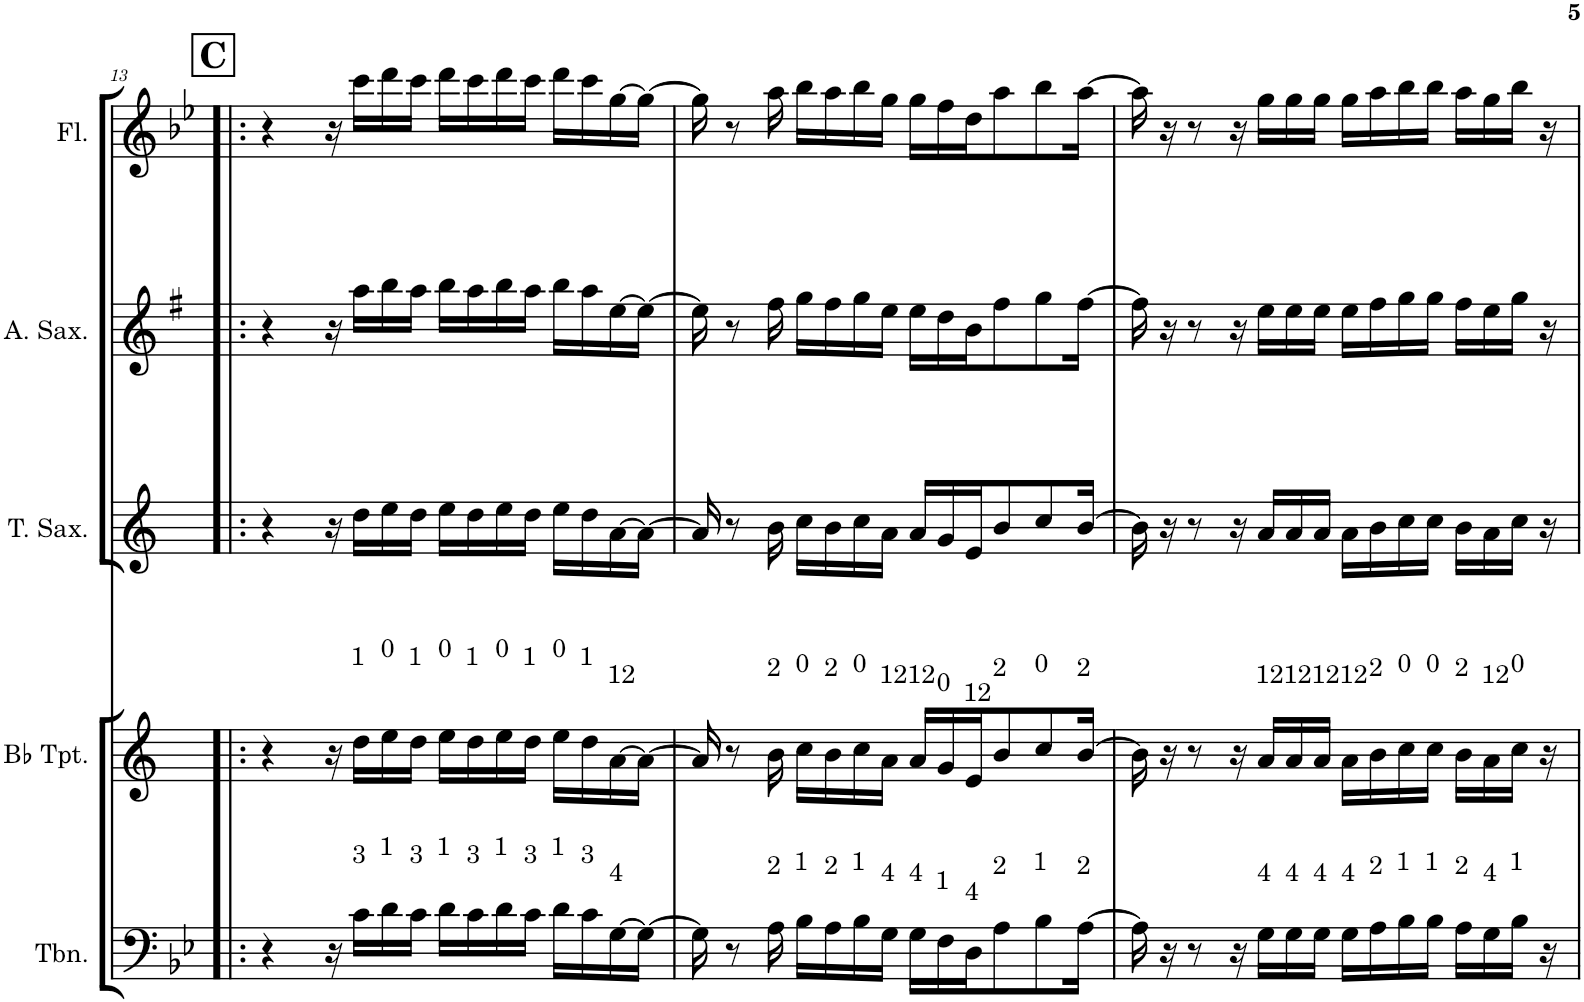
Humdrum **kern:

**kern	**kern	**kern	**kern	**kern
*part5	*part4	*part3	*part2	*part1
*staff5	*staff4	*staff3	*staff2	*staff1
*I"Trombone	*I"Bb Trumpet	*I"Tenor Saxophone	*I"Alto Saxophone	*I"Flute
*I'Tbn.	*I'Bb Tpt.	*I'T. Sax.	*I'A. Sax.	*I'Fl.
!!LO:PB:g=z
*clefF4	*clefG2	*clefG2	*clefG2	*clefG2
*	*Trd1c2	*Trd8c14	*Trd5c9	*
*k[b-e-]	*k[]	*k[]	*k[f#]	*k[b-e-]
*M4/4	*M4/4	*M4/4	*M4/4	*M4/4
!!LO:REH:place=s1:a:B:cj:fs=14:t=C
=13!|:	=13!|:	=13!|:	=13!|:	=13!|:
4r	4r	4r	4r	4r
16r	16r	16r	16r	16r
!	!LO:TX:a:t=1	!	!	!
!LO:TX:a:t=3	!	!	!	!
16c\LL	16dd\LL	16dd\LL	16aa\LL	16ccc\LL
!	!LO:TX:a:t=0	!	!	!
!LO:TX:a:t=1	!	!	!	!
16d\	16ee\	16ee\	16bb\	16ddd\
!	!LO:TX:a:t=1	!	!	!
!LO:TX:a:t=3	!	!	!	!
16c\JJ	16dd\JJ	16dd\JJ	16aa\JJ	16ccc\JJ
!	!LO:TX:a:t=0	!	!	!
!LO:TX:a:t=1	!	!	!	!
16d\LL	16ee\LL	16ee\LL	16bb\LL	16ddd\LL
!	!LO:TX:a:t=1	!	!	!
!LO:TX:a:t=3	!	!	!	!
16c\	16dd\	16dd\	16aa\	16ccc\
!	!LO:TX:a:t=0	!	!	!
!LO:TX:a:t=1	!	!	!	!
16d\	16ee\	16ee\	16bb\	16ddd\
!	!LO:TX:a:t=1	!	!	!
!LO:TX:a:t=3	!	!	!	!
16c\JJ	16dd\JJ	16dd\JJ	16aa\JJ	16ccc\JJ
!	!LO:TX:a:t=0	!	!	!
!LO:TX:a:t=1	!	!	!	!
16d\LL	16ee\LL	16ee\LL	16bb\LL	16ddd\LL
!	!LO:TX:a:t=1	!	!	!
!LO:TX:a:t=3	!	!	!	!
16c\	16dd\	16dd\	16aa\	16ccc\
!	!LO:TX:a:t=12	!	!	!
!LO:TX:a:t=4	!	!	!	!
[16G\	[16a\	[16a\	[16ee\	[16gg\
16G\JJ_	16a\JJ_	16a\JJ_	16ee\JJ_	16gg\JJ_
=14	=14	=14	=14	=14
16G\]	16a/]	16a/]	16ee\]	16gg\]
8r	8r	8r	8r	8r
!	!LO:TX:a:t=2	!	!	!
!LO:TX:a:t=2	!	!	!	!
16A\	16b\	16b\	16ff#\	16aa\
!	!LO:TX:a:t=0	!	!	!
!LO:TX:a:t=1	!	!	!	!
16B-\LL	16cc\LL	16cc\LL	16gg\LL	16bb-\LL
!	!LO:TX:a:t=2	!	!	!
!LO:TX:a:t=2	!	!	!	!
16A\	16b\	16b\	16ff#\	16aa\
!	!LO:TX:a:t=0	!	!	!
!LO:TX:a:t=1	!	!	!	!
16B-\	16cc\	16cc\	16gg\	16bb-\
!	!LO:TX:a:t=12	!	!	!
!LO:TX:a:t=4	!	!	!	!
16G\JJ	16a\JJ	16a\JJ	16ee\JJ	16gg\JJ
!	!LO:TX:a:t=12	!	!	!
!LO:TX:a:t=4	!	!	!	!
16G\LL	16a/LL	16a/LL	16ee\LL	16gg\LL
!	!LO:TX:a:t=0	!	!	!
!LO:TX:a:t=1	!	!	!	!
16F\	16g/	16g/	16dd\	16ff\
!	!LO:TX:a:t=12	!	!	!
!LO:TX:a:t=4	!	!	!	!
16D\J	16e/J	16e/J	16b\J	16dd\J
!	!LO:TX:a:t=2	!	!	!
!LO:TX:a:t=2	!	!	!	!
8A\	8b/	8b/	8ff#\	8aa\
!	!LO:TX:a:t=0	!	!	!
!LO:TX:a:t=1	!	!	!	!
8B-\	8cc/	8cc/	8gg\	8bb-\
!	!LO:TX:a:t=2	!	!	!
!LO:TX:a:t=2	!	!	!	!
[16A\Jk	[16b/Jk	[16b/Jk	[16ff#\Jk	[16aa\Jk
=15	=15	=15	=15	=15
16A\]	16b\]	16b\]	16ff#\]	16aa\]
16r	16r	16r	16r	16r
8r	8r	8r	8r	8r
16r	16r	16r	16r	16r
!	!LO:TX:a:t=12	!	!	!
!LO:TX:a:t=4	!	!	!	!
16G\LL	16a/LL	16a/LL	16ee\LL	16gg\LL
!	!LO:TX:a:t=12	!	!	!
!LO:TX:a:t=4	!	!	!	!
16G\	16a/	16a/	16ee\	16gg\
!	!LO:TX:a:t=12	!	!	!
!LO:TX:a:t=4	!	!	!	!
16G\JJ	16a/JJ	16a/JJ	16ee\JJ	16gg\JJ
!	!LO:TX:a:t=12	!	!	!
!LO:TX:a:t=4	!	!	!	!
16G\LL	16a\LL	16a\LL	16ee\LL	16gg\LL
!	!LO:TX:a:t=2	!	!	!
!LO:TX:a:t=2	!	!	!	!
16A\	16b\	16b\	16ff#\	16aa\
!	!LO:TX:a:t=0	!	!	!
!LO:TX:a:t=1	!	!	!	!
16B-\	16cc\	16cc\	16gg\	16bb-\
!	!LO:TX:a:t=0	!	!	!
!LO:TX:a:t=1	!	!	!	!
16B-\JJ	16cc\JJ	16cc\JJ	16gg\JJ	16bb-\JJ
!	!LO:TX:a:t=2	!	!	!
!LO:TX:a:t=2	!	!	!	!
16A\LL	16b\LL	16b\LL	16ff#\LL	16aa\LL
!	!LO:TX:a:t=12	!	!	!
!LO:TX:a:t=4	!	!	!	!
16G\	16a\	16a\	16ee\	16gg\
!	!LO:TX:a:t=0	!	!	!
!LO:TX:a:t=1	!	!	!	!
16B-\JJ	16cc\JJ	16cc\JJ	16gg\JJ	16bb-\JJ
16r	16r	16r	16r	16r
=	=	=	=	=
*-	*-	*-	*-	*-
